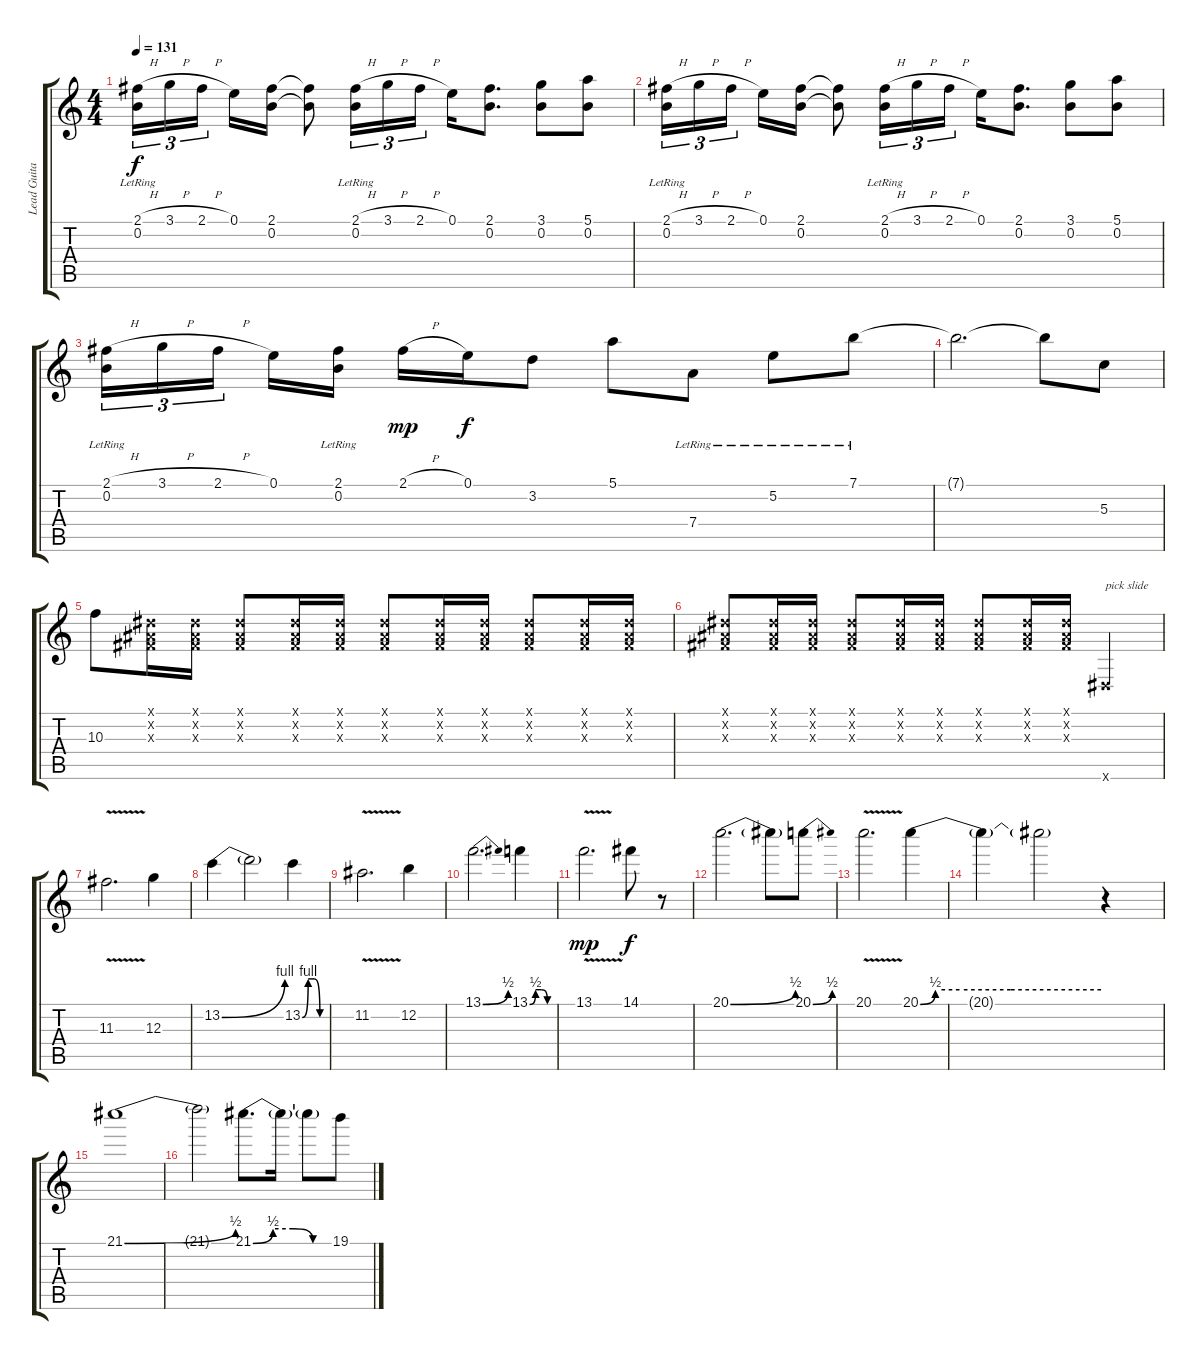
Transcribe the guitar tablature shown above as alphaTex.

\track ("Lead Guitar" "Lead Guita") {instrument distortionguitar}
\staff {score tabs}
\tuning (E4 B3 G3 D3 A2 E2) {hide}
\ts (4 4)
\tempo 131
\clef g2
\ks c
(2.1{h} 0.2{lr}).16{tu (3 2) dy f} 3.1{h}.16{tu (3 2)} 2.1{h}.16{tu (3 2) beam splitsecondary} 0.1.16 (2.1 0.2).16 (2.1{t} 0.2{t}).8 (2.1{h} 0.2{lr}).16{tu (3 2)} 3.1{h}.16{tu (3 2)} 2.1{h}.16{tu (3 2)} 0.1.16 (2.1 0.2).8{d} (3.1 0.2).8 (5.1 0.2).8 |
(2.1{h} 0.2{lr}).16{tu (3 2)} 3.1{h}.16{tu (3 2)} 2.1{h}.16{tu (3 2) beam splitsecondary} 0.1.16 (2.1 0.2).16 (2.1{t} 0.2{t}).8 (2.1{h} 0.2{lr}).16{tu (3 2)} 3.1{h}.16{tu (3 2)} 2.1{h}.16{tu (3 2)} 0.1.16 (2.1 0.2).8{d} (3.1 0.2).8 (5.1 0.2).8 |
(2.1{h} 0.2{lr}).16{tu (3 2)} 3.1{h}.16{tu (3 2)} 2.1{h}.16{tu (3 2) beam splitsecondary} 0.1.16 (2.1 0.2{lr}).16 2.1{h}.16{dy mp} 0.1.16{dy f} 3.2.8 5.1.8 7.4{lr}.8 5.2{lr}.8 7.1{lr}.8 |
7.1{t}.2{d} 7.1{t}.8 5.3.8 |
10.3.8 (-1.1{x} -1.2{x} -1.3{x}).16 (-1.1{x} -1.2{x} -1.3{x}).16 (-1.1{x} -1.2{x} -1.3{x}).8 (-1.1{x} -1.2{x} -1.3{x}).16 (-1.1{x} -1.2{x} -1.3{x}).16 (-1.1{x} -1.2{x} -1.3{x}).8 (-1.1{x} -1.2{x} -1.3{x}).16 (-1.1{x} -1.2{x} -1.3{x}).16 (-1.1{x} -1.2{x} -1.3{x}).8 (-1.1{x} -1.2{x} -1.3{x}).16 (-1.1{x} -1.2{x} -1.3{x}).16 |
(-1.1{x} -1.2{x} -1.3{x}).8 (-1.1{x} -1.2{x} -1.3{x}).16 (-1.1{x} -1.2{x} -1.3{x}).16 (-1.1{x} -1.2{x} -1.3{x}).8 (-1.1{x} -1.2{x} -1.3{x}).16 (-1.1{x} -1.2{x} -1.3{x}).16 (-1.1{x} -1.2{x} -1.3{x}).8 (-1.1{x} -1.2{x} -1.3{x}).16 (-1.1{x} -1.2{x} -1.3{x}).16 -1.6{x}.4{txt "pick slide"} |
11.3{v}.2{d} 12.3.4 |
13.2{be (bend 0 0 60 4)}.4 13.2{t}.2 13.2{be (custom 0 0 15 4 30 4 45 0 60 0)}.4 |
11.2{v}.2{d} 12.2.4 |
13.1{be (bend 0 0 60 2)}.2{d} 13.1{be (custom 0 0 15 2 30 2 45 0 60 0)}.4 |
13.1{v}.2{d dy mp} 14.1.8{dy f} r.8 |
20.1{be (bend 0 0 60 2)}.2{d} 20.1{t}.8 20.1{be (bend 0 0 60 2)}.8 |
20.1{v}.2{d} 20.1{be (custom 0 0 5 2 13 2 30 2 60 2)}.4 |
20.1{t}.4 20.1{t}.2 r.4 |
21.1{be (bend 0 0 60 2)}.1 |
21.1{t}.2 21.1{be (custom 0 0 15 2 30 2 45 0 60 0)}.8{d} 21.1{t}.16 21.1{t}.8 19.1.8
